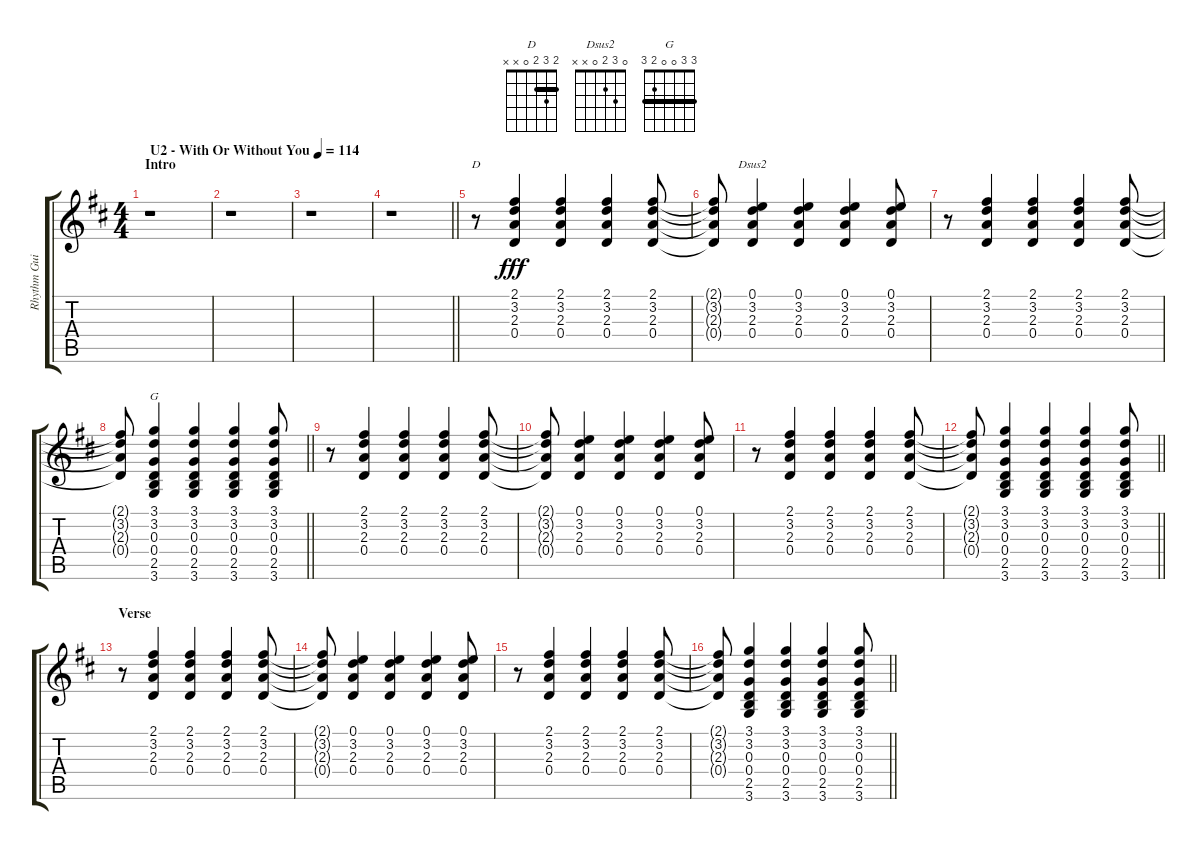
\track ("Rhythm Guitar" "Rhythm Gui") {instrument acousticguitarsteel}
\staff {score tabs}
\tuning (E4 B3 G3 D3 A2 E2) {hide}
\chord ("D" 2 3 2 0 x x) {barre 2}
\chord ("Dsus2" 0 3 2 0 x x)
\chord ("G" 3 3 0 0 2 3) {barre 3}
\ts (4 4)
\section ("" "Intro")
\tempo (114 "U2 - With Or Without You")
\clef g2
\ks d
r.1{dy fff instrument acousticguitarsteel} |
r.1 |
r.1 |
\barLineRight lightlight
r.1 |
r.8{ch "D"} (2.1 3.2 2.3 0.4).4 (2.1 3.2 2.3 0.4).4 (2.1 3.2 2.3 0.4).4 (2.1 3.2 2.3 0.4).8 |
(2.1{t} 3.2{t} 2.3{t} 0.4{t}).8 (0.1 3.2 2.3 0.4).4{ch "Dsus2"} (0.1 3.2 2.3 0.4).4 (0.1 3.2 2.3 0.4).4 (0.1 3.2 2.3 0.4).8 |
r.8 (2.1 3.2 2.3 0.4).4 (2.1 3.2 2.3 0.4).4 (2.1 3.2 2.3 0.4).4 (2.1 3.2 2.3 0.4).8 |
\barLineRight lightlight
(2.1{t} 3.2{t} 2.3{t} 0.4{t}).8 (3.1 3.2 0.3 0.4 2.5 3.6).4{ch "G"} (3.1 3.2 0.3 0.4 2.5 3.6).4 (3.1 3.2 0.3 0.4 2.5 3.6).4 (3.1 3.2 0.3 0.4 2.5 3.6).8 |
r.8 (2.1 3.2 2.3 0.4).4 (2.1 3.2 2.3 0.4).4 (2.1 3.2 2.3 0.4).4 (2.1 3.2 2.3 0.4).8 |
(2.1{t} 3.2{t} 2.3{t} 0.4{t}).8 (0.1 3.2 2.3 0.4).4 (0.1 3.2 2.3 0.4).4 (0.1 3.2 2.3 0.4).4 (0.1 3.2 2.3 0.4).8 |
r.8 (2.1 3.2 2.3 0.4).4 (2.1 3.2 2.3 0.4).4 (2.1 3.2 2.3 0.4).4 (2.1 3.2 2.3 0.4).8 |
\barLineRight lightlight
(2.1{t} 3.2{t} 2.3{t} 0.4{t}).8 (3.1 3.2 0.3 0.4 2.5 3.6).4 (3.1 3.2 0.3 0.4 2.5 3.6).4 (3.1 3.2 0.3 0.4 2.5 3.6).4 (3.1 3.2 0.3 0.4 2.5 3.6).8 |
\section ("" "Verse")
r.8 (2.1 3.2 2.3 0.4).4 (2.1 3.2 2.3 0.4).4 (2.1 3.2 2.3 0.4).4 (2.1 3.2 2.3 0.4).8 |
(2.1{t} 3.2{t} 2.3{t} 0.4{t}).8 (0.1 3.2 2.3 0.4).4 (0.1 3.2 2.3 0.4).4 (0.1 3.2 2.3 0.4).4 (0.1 3.2 2.3 0.4).8 |
r.8 (2.1 3.2 2.3 0.4).4 (2.1 3.2 2.3 0.4).4 (2.1 3.2 2.3 0.4).4 (2.1 3.2 2.3 0.4).8 |
\barLineRight lightlight
(2.1{t} 3.2{t} 2.3{t} 0.4{t}).8 (3.1 3.2 0.3 0.4 2.5 3.6).4 (3.1 3.2 0.3 0.4 2.5 3.6).4 (3.1 3.2 0.3 0.4 2.5 3.6).4 (3.1 3.2 0.3 0.4 2.5 3.6).8
